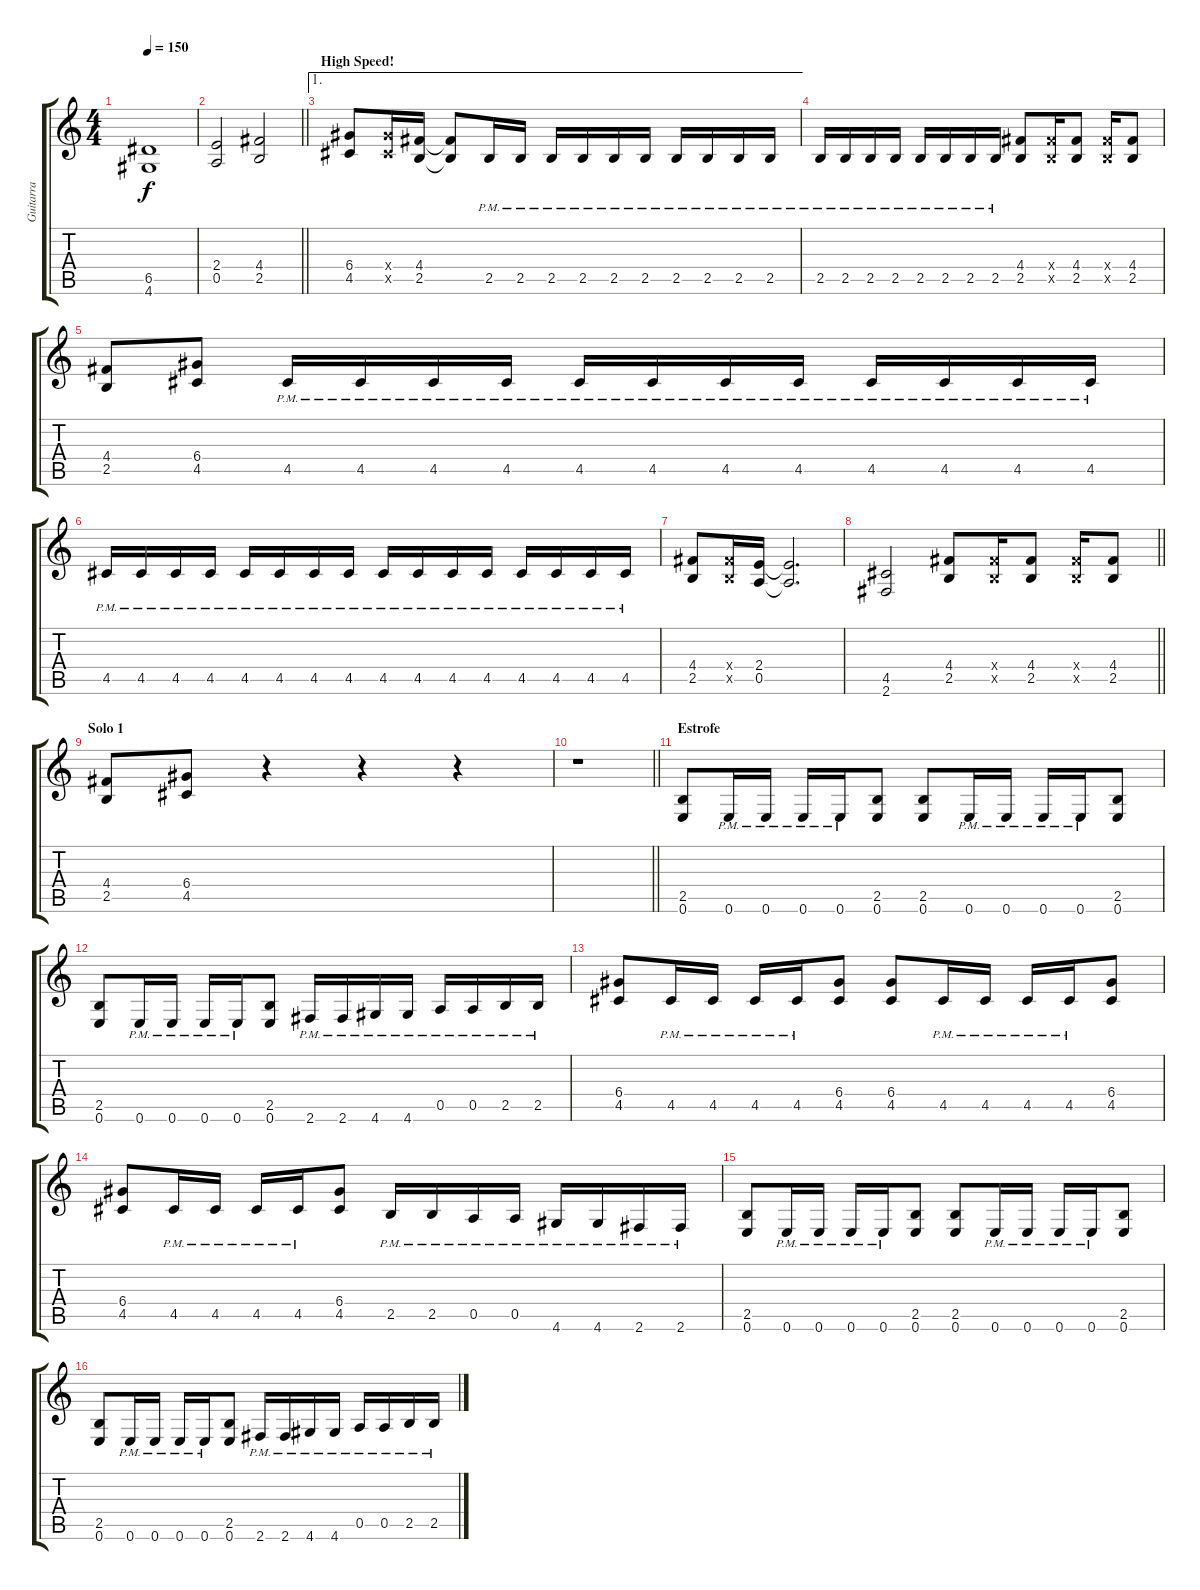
\track ("Guitarra" "Guitarra") {instrument distortionguitar}
\staff {score tabs}
\tuning (E4 B3 G3 D3 A2 E2) {hide}
\ts (4 4)
\tempo 150
\clef g2
\ks c
(6.5 4.6).1{dy f} |
\barLineRight lightlight
(2.4 0.5).2 (4.4 2.5).2 |
\ae 1
\section ("" "High Speed!")
(6.4 4.5).8 (6.4{x} 4.5{x}).16 (4.4 2.5).16 (4.4{t} 2.5{t}).8 2.5{pm}.16 2.5{pm}.16 2.5{pm}.16 2.5{pm}.16 2.5{pm}.16 2.5{pm}.16 2.5{pm}.16 2.5{pm}.16 2.5{pm}.16 2.5{pm}.16 |
2.5{pm}.16 2.5{pm}.16 2.5{pm}.16 2.5{pm}.16 2.5{pm}.16 2.5{pm}.16 2.5{pm}.16 2.5{pm}.16 (4.4 2.5).8 (4.4{x} 2.5{x}).16 (4.4 2.5).8 (4.4{x} 2.5{x}).16 (4.4 2.5).8 |
(4.4 2.5).8 (6.4 4.5).8 4.5{pm}.16 4.5{pm}.16 4.5{pm}.16 4.5{pm}.16 4.5{pm}.16 4.5{pm}.16 4.5{pm}.16 4.5{pm}.16 4.5{pm}.16 4.5{pm}.16 4.5{pm}.16 4.5{pm}.16 |
4.5{pm}.16 4.5{pm}.16 4.5{pm}.16 4.5{pm}.16 4.5{pm}.16 4.5{pm}.16 4.5{pm}.16 4.5{pm}.16 4.5{pm}.16 4.5{pm}.16 4.5{pm}.16 4.5{pm}.16 4.5{pm}.16 4.5{pm}.16 4.5{pm}.16 4.5{pm}.16 |
(4.4 2.5).8 (4.4{x} 2.5{x}).16 (2.4 0.5).16 (2.4{t} 0.5{t}).2{d} |
\barLineRight lightlight
(4.5 2.6).2 (4.4 2.5).8 (4.4{x} 2.5{x}).16 (4.4 2.5).8 (4.4{x} 2.5{x}).16 (4.4 2.5).8 |
\section ("" "Solo 1")
(4.4 2.5).8 (6.4 4.5).8 r.4 r.4 r.4 |
\barLineRight lightlight
r.1 |
\section ("" "Estrofe")
(2.5 0.6).8 0.6{pm}.16 0.6{pm}.16 0.6{pm}.16 0.6{pm}.16 (2.5 0.6).8 (2.5 0.6).8 0.6{pm}.16 0.6{pm}.16 0.6{pm}.16 0.6{pm}.16 (2.5 0.6).8 |
(2.5 0.6).8 0.6{pm}.16 0.6{pm}.16 0.6{pm}.16 0.6{pm}.16 (2.5 0.6).8 2.6{pm}.16 2.6{pm}.16 4.6{pm}.16 4.6{pm}.16 0.5{pm}.16 0.5{pm}.16 2.5{pm}.16 2.5{pm}.16 |
(6.4 4.5).8 4.5{pm}.16 4.5{pm}.16 4.5{pm}.16 4.5{pm}.16 (6.4 4.5).8 (6.4 4.5).8 4.5{pm}.16 4.5{pm}.16 4.5{pm}.16 4.5{pm}.16 (6.4 4.5).8 |
(6.4 4.5).8 4.5{pm}.16 4.5{pm}.16 4.5{pm}.16 4.5{pm}.16 (6.4 4.5).8 2.5{pm}.16 2.5{pm}.16 0.5{pm}.16 0.5{pm}.16 4.6{pm}.16 4.6{pm}.16 2.6{pm}.16 2.6{pm}.16 |
(2.5 0.6).8 0.6{pm}.16 0.6{pm}.16 0.6{pm}.16 0.6{pm}.16 (2.5 0.6).8 (2.5 0.6).8 0.6{pm}.16 0.6{pm}.16 0.6{pm}.16 0.6{pm}.16 (2.5 0.6).8 |
(2.5 0.6).8 0.6{pm}.16 0.6{pm}.16 0.6{pm}.16 0.6{pm}.16 (2.5 0.6).8 2.6{pm}.16 2.6{pm}.16 4.6{pm}.16 4.6{pm}.16 0.5{pm}.16 0.5{pm}.16 2.5{pm}.16 2.5{pm}.16
